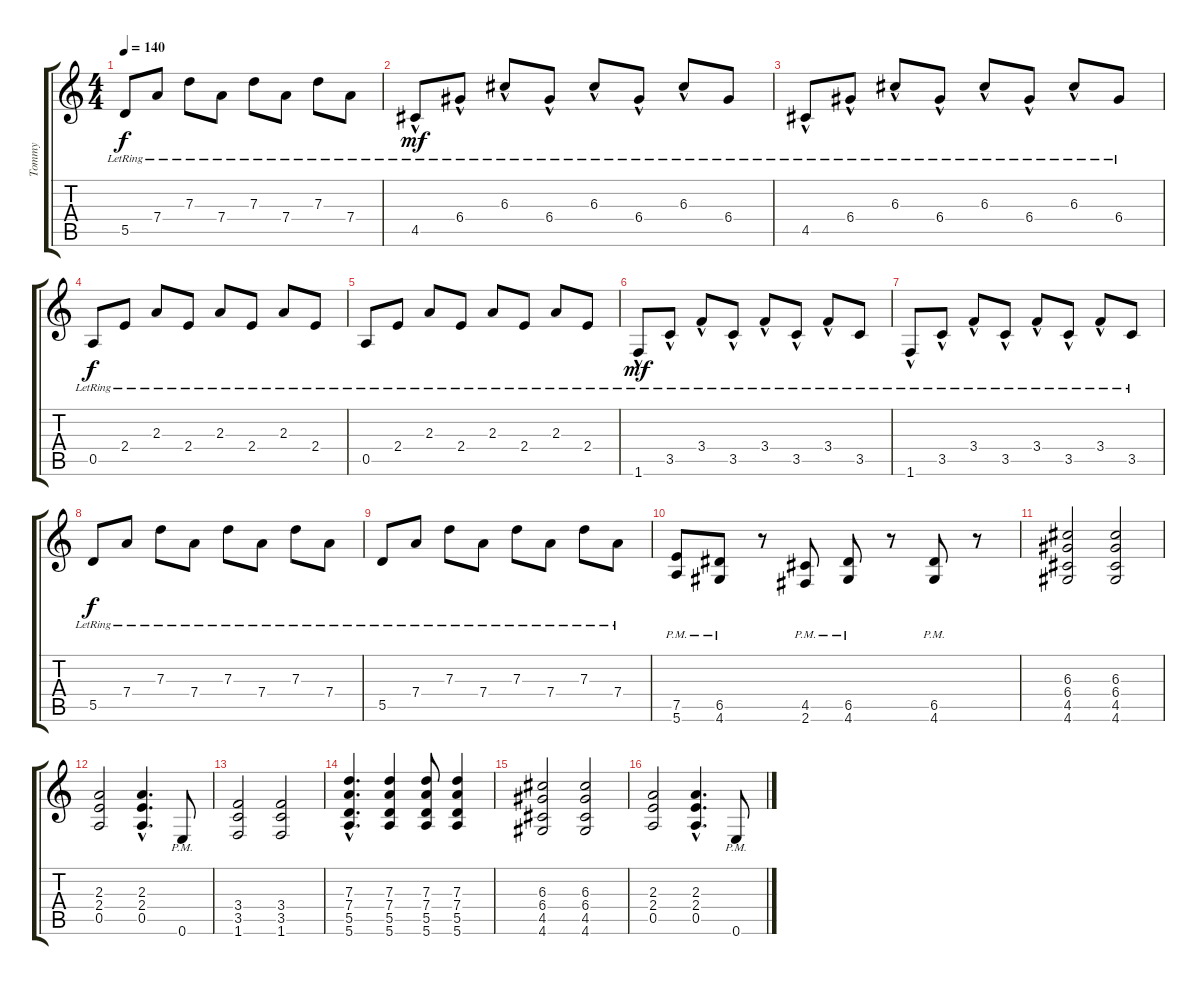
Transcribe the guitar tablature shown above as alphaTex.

\track ("Tommy" "Tommy") {instrument distortionguitar}
\staff {score tabs}
\tuning (E4 B3 G3 D3 A2 E2) {hide}
\ts (4 4)
\tempo 140
\clef g2
\ks c
5.5{lr}.8{dy f} 7.4{lr}.8 7.3{lr}.8 7.4{lr}.8 7.3{lr}.8 7.4{lr}.8 7.3{lr}.8 7.4{lr}.8 |
4.5{hac lr}.8{dy mf} 6.4{hac lr}.8 6.3{hac lr}.8 6.4{hac lr}.8 6.3{hac lr}.8 6.4{hac lr}.8 6.3{hac lr}.8 6.4{lr}.8 |
4.5{hac lr}.8 6.4{hac lr}.8 6.3{hac lr}.8 6.4{hac lr}.8 6.3{hac lr}.8 6.4{hac lr}.8 6.3{hac lr}.8 6.4{lr}.8 |
0.5{lr}.8{dy f} 2.4{lr}.8 2.3{lr}.8 2.4{lr}.8 2.3{lr}.8 2.4{lr}.8 2.3{lr}.8 2.4{lr}.8 |
0.5{lr}.8 2.4{lr}.8 2.3{lr}.8 2.4{lr}.8 2.3{lr}.8 2.4{lr}.8 2.3{lr}.8 2.4{lr}.8 |
1.6{hac lr}.8{dy mf} 3.5{hac lr}.8 3.4{hac lr}.8 3.5{hac lr}.8 3.4{hac lr}.8 3.5{hac lr}.8 3.4{hac lr}.8 3.5{lr}.8 |
1.6{hac lr}.8 3.5{hac lr}.8 3.4{hac lr}.8 3.5{hac lr}.8 3.4{hac lr}.8 3.5{hac lr}.8 3.4{hac lr}.8 3.5{lr}.8 |
5.5{lr}.8{dy f} 7.4{lr}.8 7.3{lr}.8 7.4{lr}.8 7.3{lr}.8 7.4{lr}.8 7.3{lr}.8 7.4{lr}.8 |
5.5{lr}.8 7.4{lr}.8 7.3{lr}.8 7.4{lr}.8 7.3{lr}.8 7.4{lr}.8 7.3{lr}.8 7.4{lr}.8 |
(7.5{pm} 5.6{pm}).8{instrument distortionguitar} (6.5 4.6{pm}).8 r.8 (4.5{pm} 2.6{pm}).8 (6.5{pm} 4.6{pm}).8 r.8 (6.5{pm} 4.6{pm}).8 r.8 |
(6.3 6.4 4.5 4.6).2 (6.3 6.4 4.5 4.6).2 |
(2.3 2.4 0.5).2 (2.3{hac} 2.4{hac} 0.5{hac}).4{d} 0.6{pm}.8 |
(3.4 3.5 1.6).2 (3.4 3.5 1.6).2 |
(7.3{hac} 7.4{hac} 5.5{hac} 5.6{hac}).4{d} (7.3 7.4 5.5 5.6).4 (7.3 7.4 5.5 5.6).8 (7.3 7.4 5.5 5.6).4 |
(6.3 6.4 4.5 4.6).2 (6.3 6.4 4.5 4.6).2 |
(2.3 2.4 0.5).2 (2.3{hac} 2.4{hac} 0.5{hac}).4{d} 0.6{pm}.8
